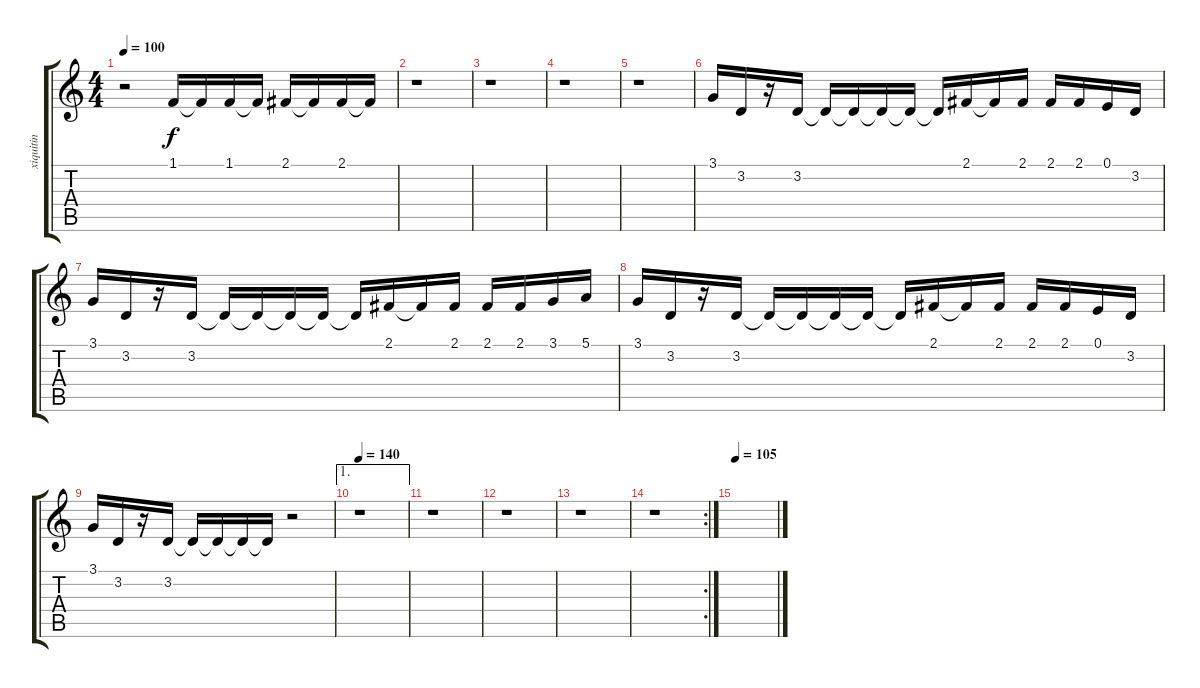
\track ("xiquitin" "xiquitin") {instrument trumpet}
\staff {score tabs}
\tuning (E4 B3 G3 D3 A2 E2) {hide}
\ts (4 4)
\tempo 100
\clef g2
\ks c
r.2{dy f} 1.1.16 1.1{t}.16 1.1.16 1.1{t}.16 2.1.16 2.1{t}.16 2.1.16 2.1{t}.16 |
r.1 |
r.1 |
r.1 |
r.1 |
3.1.16 3.2.16 r.16 3.2.16 3.2{t}.16 3.2{t}.16 3.2{t}.16 3.2{t}.16 3.2{t}.16 2.1.16 2.1{t}.16 2.1.16 2.1.16 2.1.16 0.1.16 3.2.16 |
3.1.16 3.2.16 r.16 3.2.16 3.2{t}.16 3.2{t}.16 3.2{t}.16 3.2{t}.16 3.2{t}.16 2.1.16 2.1{t}.16 2.1.16 2.1.16 2.1.16 3.1.16 5.1.16 |
3.1.16 3.2.16 r.16 3.2.16 3.2{t}.16 3.2{t}.16 3.2{t}.16 3.2{t}.16 3.2{t}.16 2.1.16 2.1{t}.16 2.1.16 2.1.16 2.1.16 0.1.16 3.2.16 |
3.1.16 3.2.16 r.16 3.2.16 3.2{t}.16 3.2{t}.16 3.2{t}.16 3.2{t}.16 r.2 |
\ae 1
\tempo 140
r.1 |
r.1 |
r.1 |
r.1 |
\rc 2
r.1 |
\tempo 105
